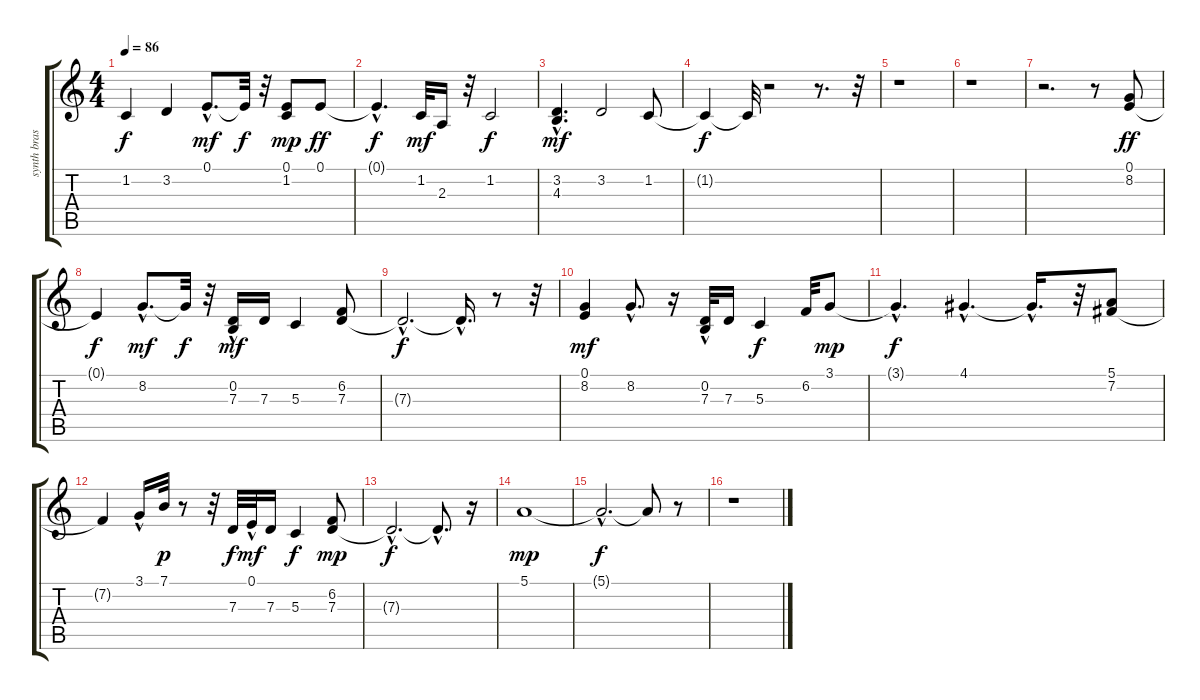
\track ("synth brass" "synth bras") {instrument synthbrass2}
\staff {score tabs}
\tuning (E4 B3 G3 D3 A2 E2) {hide}
\ts (4 4)
\tempo 86
\clef g2
\ks c
1.2.4{dy f} 3.2.4 0.1{hac}.8{d dy mf} 0.1{t}.32{dy f} r.32 (0.1 1.2).8{dy mp} 0.1.8{dy ff} |
0.1{hac t}.4{d dy f} 1.2.32{dy mf} 2.3.16 r.32 1.2.2{dy f} |
(3.2 4.3{hac}).4{d dy mf} 3.2.2 1.2.8 |
1.2{t}.4{dy f} 1.2{t}.32 r.2 r.8{d} r.32 |
r.1 |
r.1 |
r.2{d} r.8 (0.1 8.2).8{dy ff} |
0.1{t}.4{dy f} 8.2{hac}.8{d dy mf} 8.2{t}.32{dy f} r.32 (0.2{hac} 7.3).16{dy mf} 7.3.16 5.3.4 (6.2 7.3).8 |
7.3{hac t}.2{d dy f} 7.3{hac t}.16{d} r.8 r.32 |
(0.1 8.2).4{dy mf} 8.2{hac}.8{d} r.16 (0.2{hac} 7.3).32 7.3.16 5.3.4{dy f} 6.2.32 3.1.8{dy mp} |
3.1{hac t}.4{d dy f} 4.1{hac}.4{d} 4.1{hac t}.16{d} r.32 (5.1 7.2).8 |
7.2{t}.4 3.1{hac}.16 7.1.32{dy p} r.8 r.32 7.3.32{dy f} 0.1{hac}.32{dy mf} 7.3.16 5.3.4{dy f} (6.2 7.3).8{dy mp} |
7.3{hac t}.2{d dy f} 7.3{hac t}.8{d} r.16 |
5.1.1{dy mp} |
5.1{hac t}.2{d dy f} 5.1{t}.8 r.8 |
r.1
